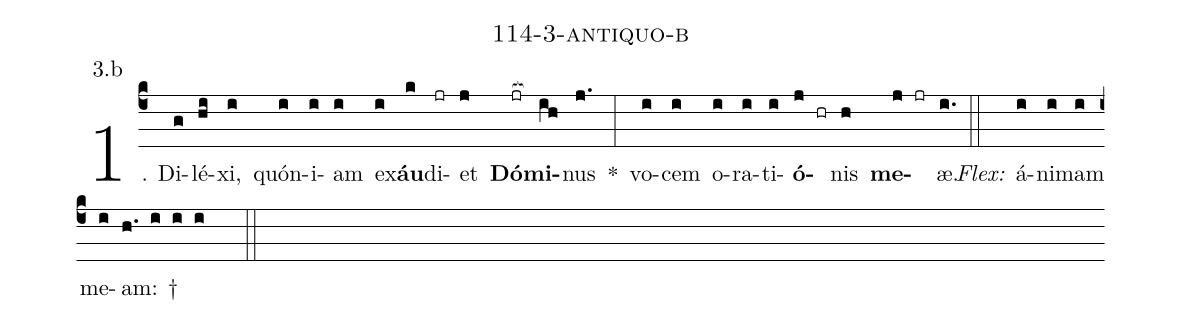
name: 114-3-antiquo-b;
annotation: 3.b;
%%
(c4)1. Di(g)lé(hi)xi,(i) quón(i)i(i)am(i) ex(i)<b>áu</b>(k)di(jr)et(j) <b>Dó</b>(jr[ocb:1{])<b>mi</b>(ih[ocb:0}])nus(j.) *(:) vo(i)cem(i) o(i)ra(i)ti(i)<b>ó</b>(j hr)nis(h) <b>me</b>(j jr)æ.(i.) (::)
<i>Flex:</i>()  á(i)ni(i)mam(i) me(i)am: †(h. i i i  ::)
